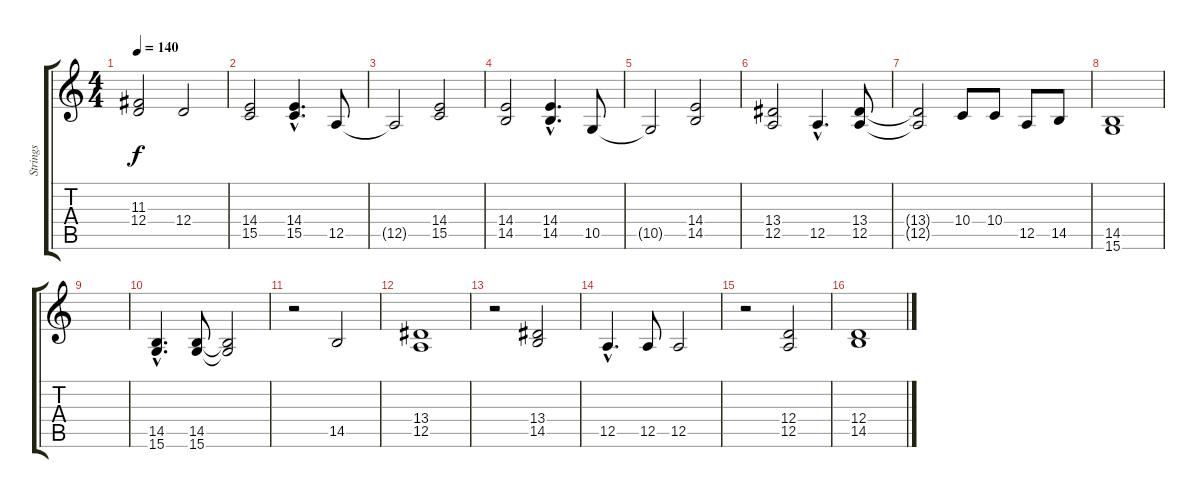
\track ("Strings" "Strings") {instrument stringensemble1}
\staff {score tabs}
\tuning (E4 B3 G3 D3 A2 E2) {hide}
\ts (4 4)
\tempo 140
\clef g2
\ks c
(11.3{t} 12.4{t}).2{dy f} 12.4.2 |
(14.4 15.5).2 (14.4{hac} 15.5{hac}).4{d} 12.5.8 |
12.5{t}.2 (14.4 15.5).2 |
(14.4 14.5).2 (14.4{hac} 14.5{hac}).4{d} 10.5.8 |
10.5{t}.2 (14.4 14.5).2 |
(13.4 12.5).2 12.5{hac}.4{d} (13.4 12.5).8 |
(13.4{t} 12.5{t}).2 10.4.8 10.4.8 12.5.8 14.5.8 |
(14.5 15.6).1 |
|
(14.5{hac} 15.6{hac}).4{d} (14.5 15.6).8 (14.5{t} 15.6{t}).2 |
r.2 14.5.2 |
(13.4 12.5).1 |
r.2 (13.4 14.5).2 |
12.5{hac}.4{d} 12.5.8 12.5.2 |
r.2 (12.4 12.5).2 |
(12.4 14.5).1
